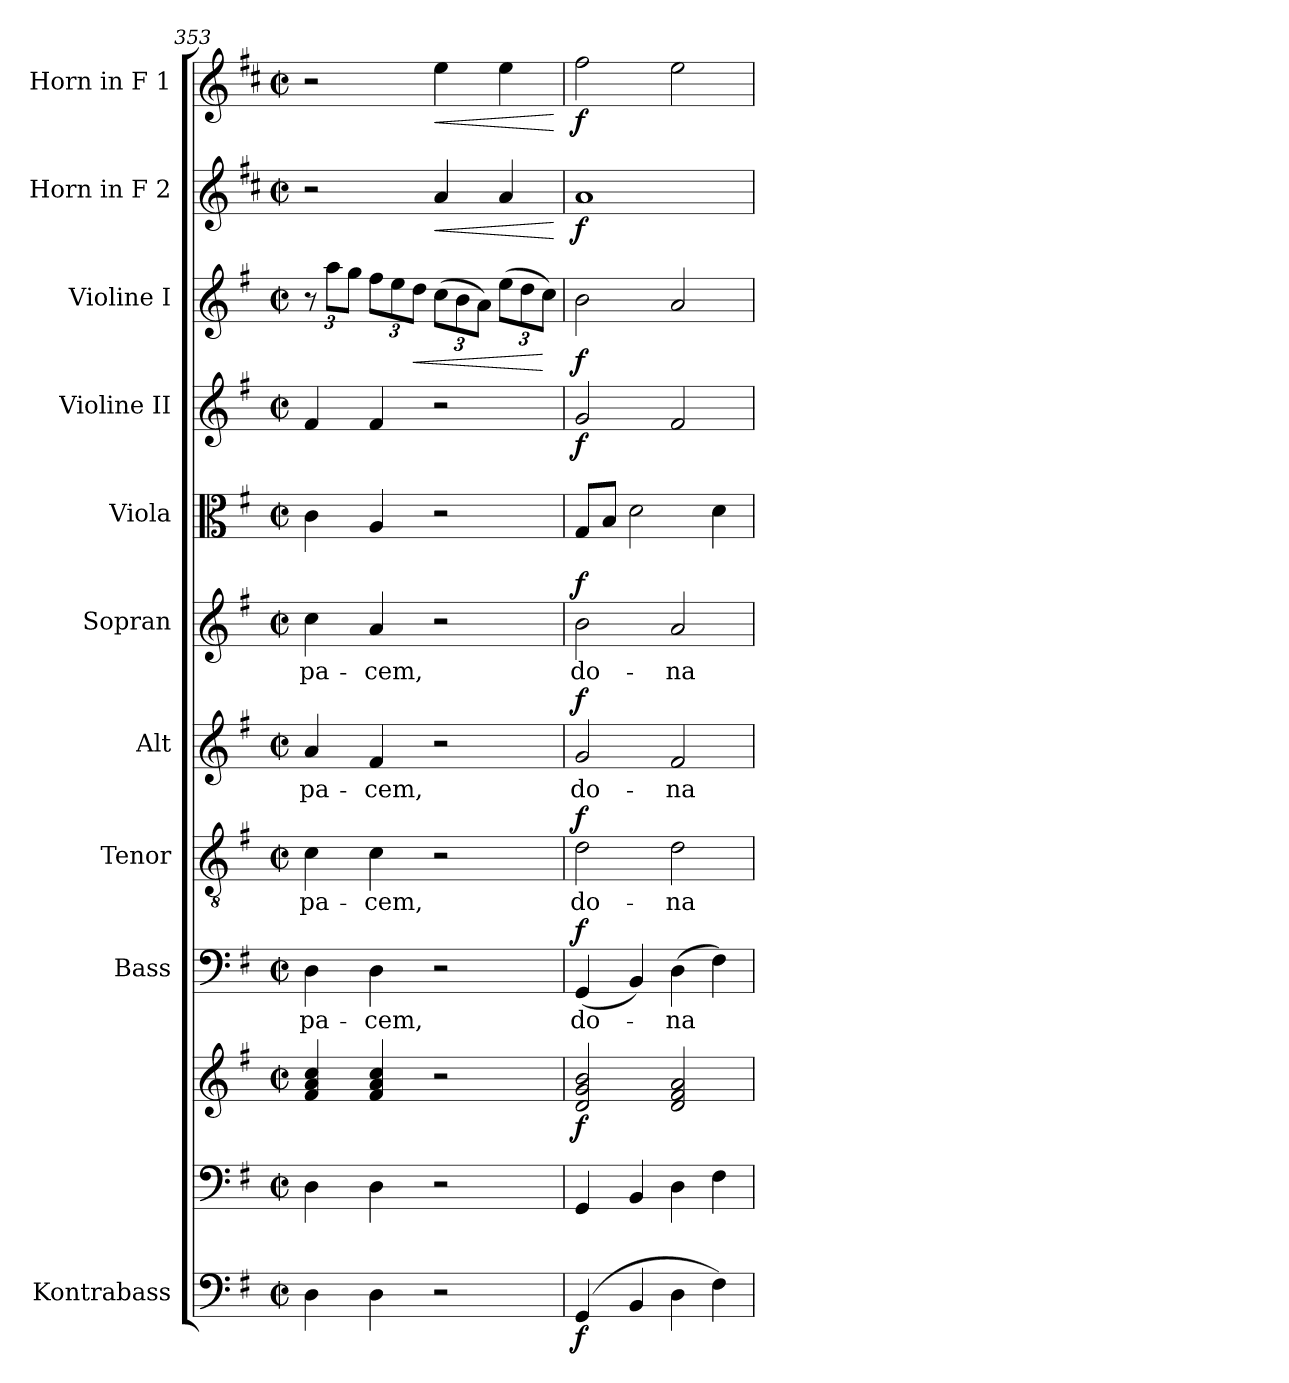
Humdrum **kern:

**kern	**dynam	**kern	**kern	**dynam	**kern	**text	**dynam	**kern	**text	**dynam	**kern	**text	**dynam	**kern	**text	**dynam	**kern	**kern	**dynam	**kern	**dynam	**kern	**dynam	**kern	**dynam
*part11	*part11	*part10	*part10	*part10	*part9	*part9	*part9	*part8	*part8	*part8	*part7	*part7	*part7	*part6	*part6	*part6	*part5	*part4	*part4	*part3	*part3	*part2	*part2	*part1	*part1
*staff12	*staff12	*staff11	*staff10	*staff10/11	*staff9	*staff9	*staff9	*staff8	*staff8	*staff8	*staff7	*staff7	*staff7	*staff6	*staff6	*staff6	*staff5	*staff4	*staff4	*staff3	*staff3	*staff2	*staff2	*staff1	*staff1
*I"Kontrabass	*	*	*	*	*I"Bass	*	*	*I"Tenor	*	*	*I"Alt	*	*	*I"Sopran	*	*	*I"Viola	*I"Violine II	*	*I"Violine I	*	*I"Horn in F 2	*	*I"Horn in F 1	*
*I'Kb.	*	*	*	*	*I'B.	*	*	*I'T.	*	*	*I'A.	*	*	*I'S.	*	*	*I'Vla.	*I'Vl. II	*	*I'Vl. I	*	*	*	*	*
*clefF4	*	*clefF4	*clefG2	*	*clefF4	*	*	*clefGv2	*	*	*clefG2	*	*	*clefG2	*	*	*clefC3	*clefG2	*	*clefG2	*	*clefG2	*	*clefG2	*
*ITrd7c12	*	*	*	*	*	*	*	*	*	*	*	*	*	*	*	*	*	*	*	*	*	*ITrd4c7	*	*ITrd4c7	*
*k[f#]	*	*k[f#]	*k[f#]	*	*k[f#]	*	*	*k[f#]	*	*	*k[f#]	*	*	*k[f#]	*	*	*k[f#]	*k[f#]	*	*k[f#]	*	*k[f#]	*	*k[f#]	*
*G:	*	*G:	*G:	*	*G:	*	*	*G:	*	*	*G:	*	*	*G:	*	*	*G:	*G:	*	*G:	*	*G:	*	*G:	*
*M2/2	*	*M2/2	*M2/2	*	*M2/2	*	*	*M2/2	*	*	*M2/2	*	*	*M2/2	*	*	*M2/2	*M2/2	*	*M2/2	*	*M2/2	*	*M2/2	*
*met(c|)	*	*met(c|)	*met(c|)	*	*met(c|)	*	*	*met(c|)	*	*	*met(c|)	*	*	*met(c|)	*	*	*met(c|)	*met(c|)	*	*met(c|)	*	*met(c|)	*	*met(c|)	*
=353	=353	=353	=353	=353	=353	=353	=353	=353	=353	=353	=353	=353	=353	=353	=353	=353	=353	=353	=353	=353	=353	=353	=353	=353	=353
!	!	!	!	!	!	!LO:LY:b	!	!	!LO:LY:b	!	!	!LO:LY:b	!	!	!LO:LY:b	!	!	!	!	!	!	!	!	!	!
*	*	*	*	*	*	*	*	*	*	*	*	*	*	*	*	*	*	*	*	*Xbrackettup	*	*	*	*	*
4DD\	.	4D\	4f#/ 4a/ 4cc/	.	4D\	-pa-	.	4c\	pa-	.	4a/	pa-	.	4cc\	pa-	.	4c\	4f#/	.	12r	.	2r	.	2r	.
.	.	.	.	.	.	.	.	.	.	.	.	.	.	.	.	.	.	.	.	12aa\L	.	.	.	.	.
.	.	.	.	.	.	.	.	.	.	.	.	.	.	.	.	.	.	.	.	12gg\J	.	.	.	.	.
!	!	!	!	!	!	!LO:LY:b	!	!	!LO:LY:b	!	!	!LO:LY:b	!	!	!LO:LY:b	!	!	!	!	!	!	!	!	!	!
4DD\	.	4D\	4f#/ 4a/ 4cc/	.	4D\	-cem,	.	4c\	-cem,	.	4f#/	-cem,	.	4a/	-cem,	.	4A/	4f#/	.	12ff#\L	.	.	.	.	.
.	.	.	.	.	.	.	.	.	.	.	.	.	.	.	.	.	.	.	.	12ee\	.	.	.	.	.
!	!	!	!	!	!	!	!	!	!	!	!	!	!	!	!	!	!	!	!	!	!LO:HP:b	!	!	!	!
.	.	.	.	.	.	.	.	.	.	.	.	.	.	.	.	.	.	.	.	12dd\J	<	.	.	.	.
!	!	!	!	!	!	!	!	!	!	!	!	!	!	!	!	!	!	!	!	!	!	!	!LO:HP:b	!	!LO:HP:b
2r	.	2r	2r	.	2r	.	.	2r	.	.	2r	.	.	2r	.	.	2r	2r	.	(>12cc\L	.	4d/	<	4a\	<
.	.	.	.	.	.	.	.	.	.	.	.	.	.	.	.	.	.	.	.	12b\	.	.	.	.	.
.	.	.	.	.	.	.	.	.	.	.	.	.	.	.	.	.	.	.	.	12a\J)	.	.	.	.	.
.	.	.	.	.	.	.	.	.	.	.	.	.	.	.	.	.	.	.	.	(>12ee\L	.	4d/	.	4a\	.
.	.	.	.	.	.	.	.	.	.	.	.	.	.	.	.	.	.	.	.	12dd\	.	.	.	.	.
.	.	.	.	.	.	.	.	.	.	.	.	.	.	.	.	.	.	.	.	12cc\J)	[	.	.	.	.
.	.	.	.	.	.	.	.	.	.	.	.	.	.	.	.	.	.	.	.	.	.	.	[	.	[
=354	=354	=354	=354	=354	=354	=354	=354	=354	=354	=354	=354	=354	=354	=354	=354	=354	=354	=354	=354	=354	=354	=354	=354	=354	=354
!	!LO:DY:b	!	!	!LO:DY:b	!	!LO:LY:b	!LO:DY:a	!	!LO:LY:b	!LO:DY:a	!	!LO:LY:b	!LO:DY:a	!	!LO:LY:b	!LO:DY:a	!	!	!LO:DY:b	!	!LO:DY:b	!	!LO:DY:b	!	!LO:DY:b
(4GGG/	f	4GG/	2d/ 2g/ 2b/	f	(<4GG/	do-	f	2d\	do-	f	2g/	do-	f	2b\	do-	f	8G/L	2g/	f	2b\	f	1d	f	2b\	f
.	.	.	.	.	.	.	.	.	.	.	.	.	.	.	.	.	8B/J	.	.	.	.	.	.	.	.
4BBB/	.	4BB/	.	.	4BB/)	.	.	.	.	.	.	.	.	.	.	.	2d\	.	.	.	.	.	.	.	.
!	!	!	!	!	!	!LO:LY:b	!	!	!LO:LY:b	!	!	!LO:LY:b	!	!	!LO:LY:b	!	!	!	!	!	!	!	!	!	!
4DD\	.	4D\	2d/ 2f#/ 2a/	.	(>4D\	-na	.	2d\	-na	.	2f#/	-na	.	2a/	-na	.	.	2f#/	.	2a/	.	.	.	2a\	.
4FF#\)	.	4F#\	.	.	4F#\)	.	.	.	.	.	.	.	.	.	.	.	4d\	.	.	.	.	.	.	.	.
=	=	=	=	=	=	=	=	=	=	=	=	=	=	=	=	=	=	=	=	=	=	=	=	=	=
*-	*-	*-	*-	*-	*-	*-	*-	*-	*-	*-	*-	*-	*-	*-	*-	*-	*-	*-	*-	*-	*-	*-	*-	*-	*-
